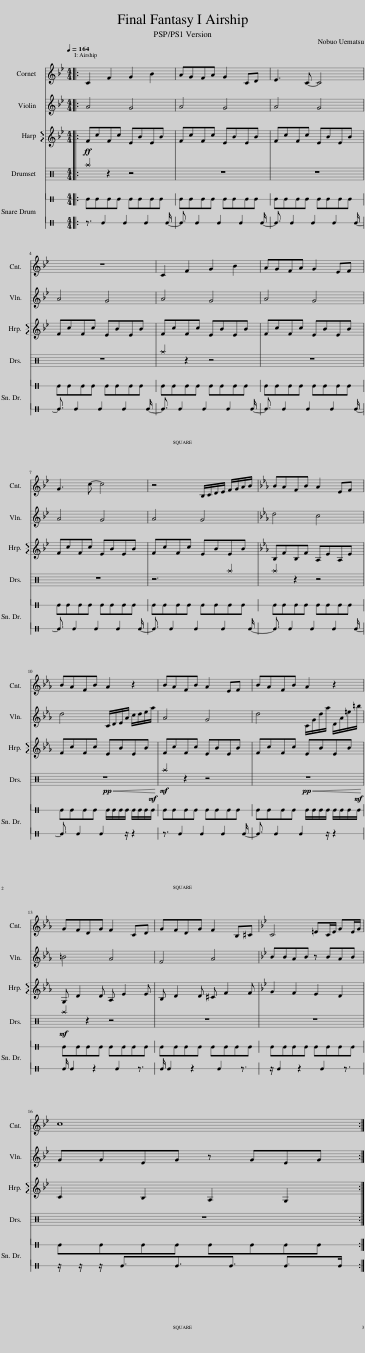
X:1
%%score 1 2 3 4 { 5 | 6 }
L:1/8
Q:1/4=164
M:4/4
I:linebreak $
K:Bb
V:1 treble transpose=12
V:2 treble
V:3 treble
V:4 perc
K:none
V:5 perc stafflines=1
K:none
V:6 perc
K:none
V:1
|: C2 F2 G2 B2 | AGFA G2 CD | E3 C- C4 |$ z8 | C2 F2 G2 B2 | %5
 AGFA G2 EF |$ G3 c- c4 | z4 B,/C/D/E/ F/G/A/B/ |[K:Eb] BAFB A2 EF |$[K:Eb] BAFB A2 z2 | %10
 BAFB A2 EF | BAFB A2 z2 |$ GFDG F2 CD | GFDG F2 B,^C |[K:Bb] C4 =EC/E/ GE/G/ |$ %15
 c8 :| %16
V:2
|: A4 G4 | A4 G4 | A4 G4 |$ A4 G4 | A4 G4 | %5
 A4 G4 |$ A4 G4 | A4 G4 |[K:Eb] d4 c4 |$[K:Eb] d4 C/D/E/A/ c/d/e/a/ | %10
 A4 G4 | d4 C/G/d/a/ D/A/=e/=b/ |$ =B4 A4 | F4 A4 |[K:Bb] BBAB z BAB |$ %15
 GGEG z GEG :| %16
V:3
|:!ff! FcFc EBEB | FcFc EBEB | FcFc EBEB |$ FcFc EBEB | FcFc EBEB | %5
 FcFc EBEB |$ FcFc EBEB | FcFc EBEB |[K:Eb] B,FB,F A,EA,E |$[K:Eb] FcFc EBEB | %10
 FcFc EBEB | FcFc EBEB |$ G, D2 D A, E2 E | B, D2 D ^C F2 F |[K:Bb] G2 F2 E2 D2 |$ %15
 C2 B,2 A,2 G,2 :| %16
V:4
[K:C]|: ^a2 z2 z4 | z8 | z8 |$ z8 | ^a2 z2 z4 | %5
 z8 |$ z8 | z6 ^a2 | ^a2 z2 z4 |$ z8 | %10
 ^a2 z2 z4 | z8 |$ ^a2 z2 z4 | z8 | z8 |$ %15
 z8 :| %16
V:5
[K:C]|: EEEE EEEE | EEEE EEEE | EEEE EEEE |$ EEEE EEEE | EEEE EEEE | %5
 EEEE EEEE |$ EEEE EEEE | EEEE EEEE | EEEE EEEE |$ EEEE!pp!!<(! E/E/E/E/ E/E/E/!mf!E/!<)! | %10
!mf! EEEE EEEE | EEEE!pp!!<(! E/E/E/E/ E/E/E/!mf!E/!<)! |$!mf! EEEE EEEE | EEEE EEEE | EEEE EEEE |$ %15
 EEEE EEEE :| %16
V:6
[K:C]|: z3/2 E2 E2 E2 E/- | E3/2 E2 E2 E2 E/- | E3/2 E2 E2 E2 E/- |$ E3/2 E2 E2 E2 E/- | E3/2 E2 E2 E2 E/- | %5
 E3/2 E2 E2 E2 E/- |$ E3/2 E2 E2 E2 E/- | E3/2 E2 E2 E2 E/- | E3/2 E2 E2 E2 E/- |$ E3/2 E2 E2 z/ z2 | %10
 z3/2 E2 E2 E2 E/- | E3/2 E2 E2 z/ z2 |$ E/ E2 z2 E2 z3/2 | E/ E2 z2 E2 z3/2 | z/ E2 z2 E2 z3/2 |$ %15
 z/ z/ z/ E3/2E3/2E3/2 E>E :| %16
